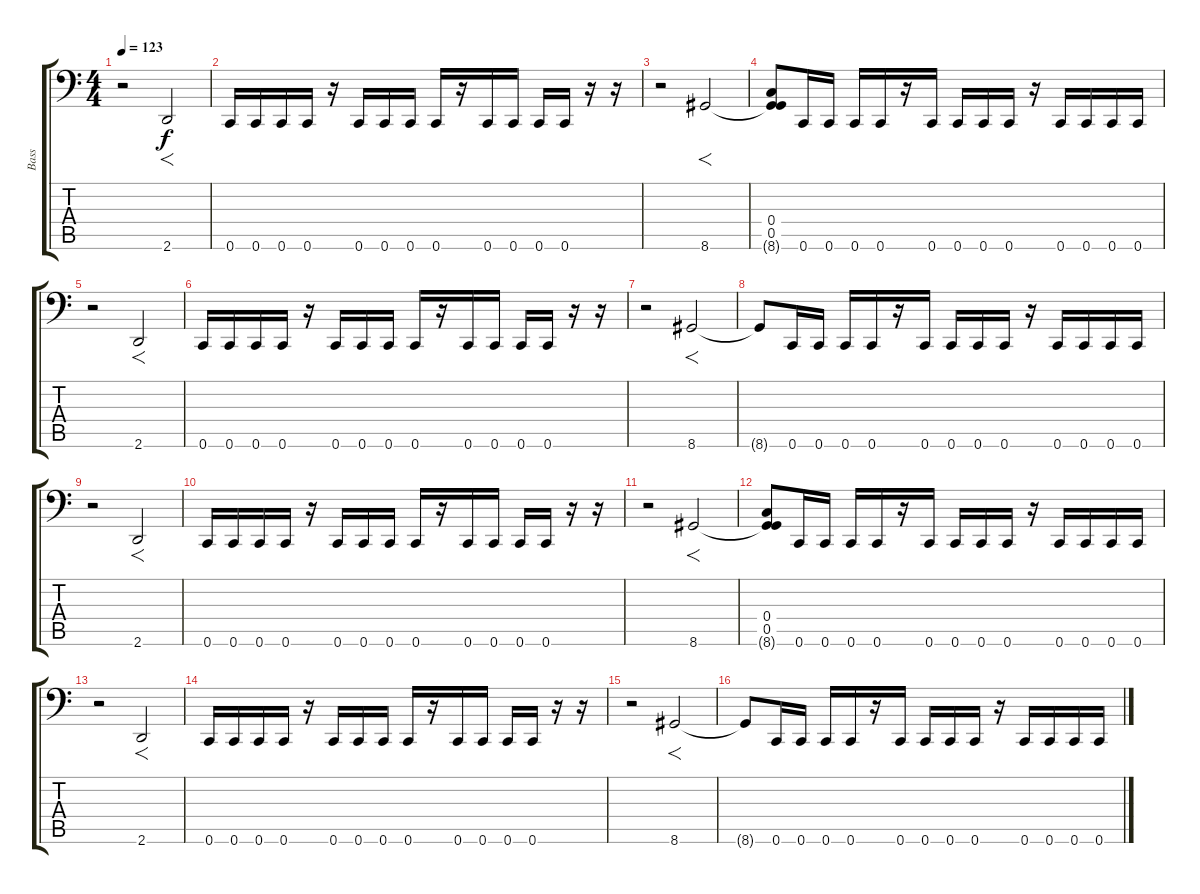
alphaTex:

\track ("Bass" "Bass") {instrument electricbasspick}
\staff {score tabs}
\tuning (D3 A2 F2 C2 G1 C1) {hide}
\ts (4 4)
\tempo 123
\clef f4
\ks c
r.2{dy f} 2.6.2{f} |
0.6.16 0.6.16 0.6.16 0.6.16 r.16 0.6.16 0.6.16 0.6.16 0.6.16 r.16 0.6.16 0.6.16 0.6.16 0.6.16 r.16 r.16 |
r.2 8.6.2{f} |
(0.4 0.5 8.6{t}).8 0.6.16 0.6.16 0.6.16 0.6.16 r.16 0.6.16 0.6.16 0.6.16 0.6.16 r.16 0.6.16 0.6.16 0.6.16 0.6.16 |
r.2 2.6.2{f} |
0.6.16 0.6.16 0.6.16 0.6.16 r.16 0.6.16 0.6.16 0.6.16 0.6.16 r.16 0.6.16 0.6.16 0.6.16 0.6.16 r.16 r.16 |
r.2 8.6.2{f} |
8.6{t}.8 0.6.16 0.6.16 0.6.16 0.6.16 r.16 0.6.16 0.6.16 0.6.16 0.6.16 r.16 0.6.16 0.6.16 0.6.16 0.6.16 |
r.2 2.6.2{f} |
0.6.16 0.6.16 0.6.16 0.6.16 r.16 0.6.16 0.6.16 0.6.16 0.6.16 r.16 0.6.16 0.6.16 0.6.16 0.6.16 r.16 r.16 |
r.2 8.6.2{f} |
(0.4 0.5 8.6{t}).8 0.6.16 0.6.16 0.6.16 0.6.16 r.16 0.6.16 0.6.16 0.6.16 0.6.16 r.16 0.6.16 0.6.16 0.6.16 0.6.16 |
r.2 2.6.2{f} |
0.6.16 0.6.16 0.6.16 0.6.16 r.16 0.6.16 0.6.16 0.6.16 0.6.16 r.16 0.6.16 0.6.16 0.6.16 0.6.16 r.16 r.16 |
r.2 8.6.2{f} |
8.6{t}.8 0.6.16 0.6.16 0.6.16 0.6.16 r.16 0.6.16 0.6.16 0.6.16 0.6.16 r.16 0.6.16 0.6.16 0.6.16 0.6.16
